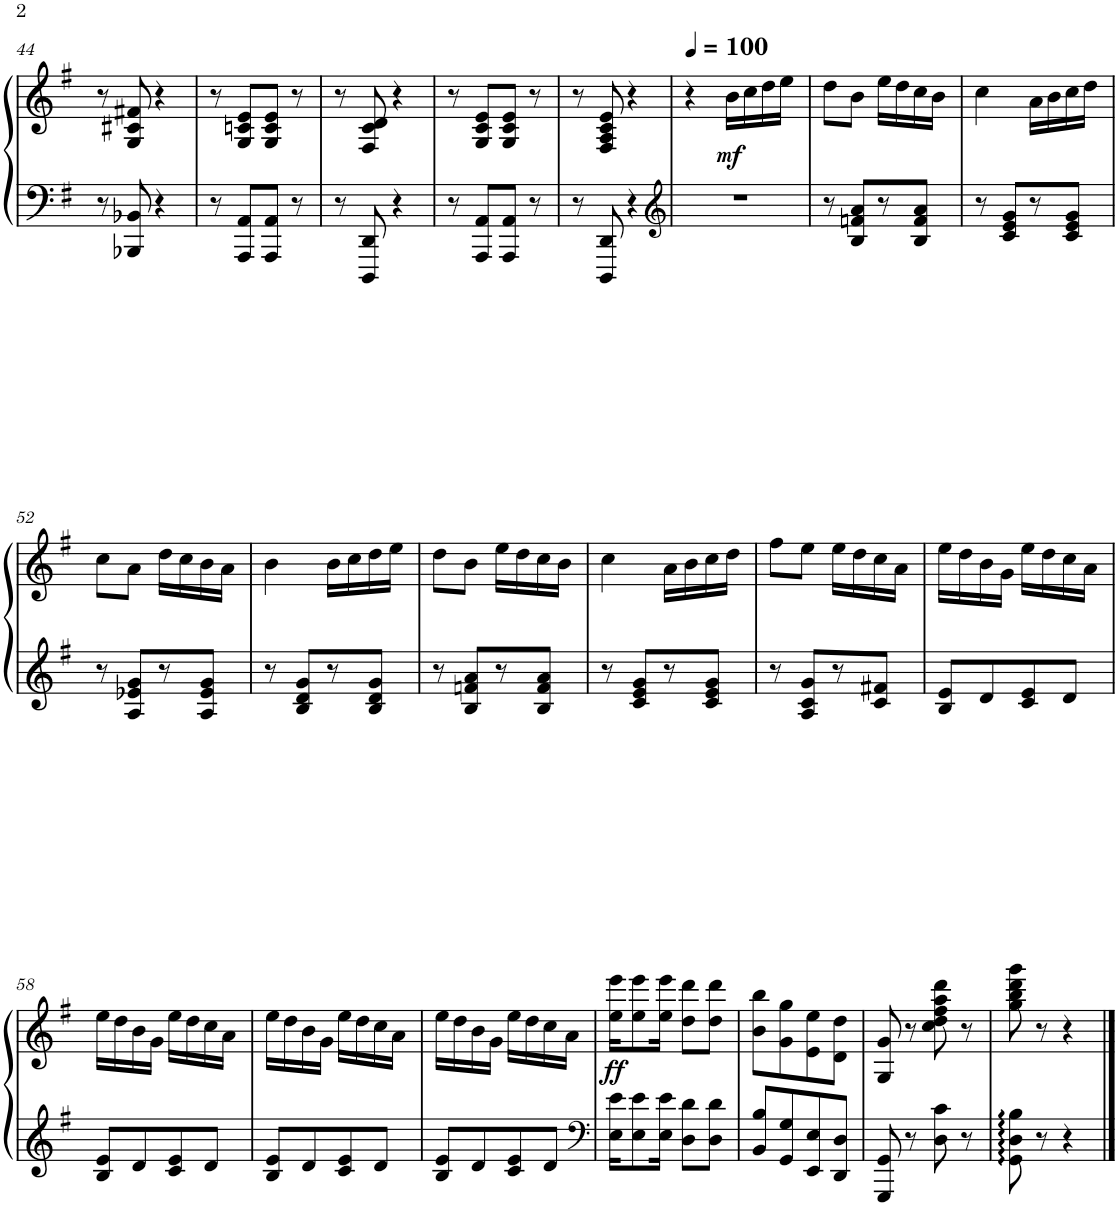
**kern	**kern	**dynam
*part1	*part1	*part1
*staff2	*staff1	*staff1/2
*I"Piano	*	*
*I'Pno	*	*
!!LO:PB:g=z
*clefF4	*clefG2	*
*k[f#]	*k[f#]	*
*M2/4	*M2/4	*
=44	=44	=44
8r	8r	.
8BBB-X/ 8BB-X/	8G/ 8c#X/ 8f#X/	.
4r	4r	.
=45	=45	=45
8r	8r	.
8AAA/ 8AA/L	8G/ 8cn/ 8e/L	.
8AAA/ 8AA/J	8G/ 8c/ 8e/J	.
8r	8r	.
=46	=46	=46
8r	8r	.
8DDD/ 8DD/	8F#/ 8c/ 8d/	.
4r	4r	.
=47	=47	=47
8r	8r	.
8AAA/ 8AA/L	8G/ 8c/ 8e/L	.
8AAA/ 8AA/J	8G/ 8c/ 8e/J	.
8r	8r	.
=48	=48	=48
8r	8r	.
8DDD/ 8DD/	8F#/ 8A/ 8c/ 8e/	.
4r	4r	.
=49	=49	=49
*clefG2	*	*
*	*MM100	*
2r	4r	.
!	!	!LO:DY:b
.	16b\LL	mf
.	16cc\	.
.	16dd\	.
.	16ee\JJ	.
=50	=50	=50
8r	8dd\L	.
8B/ 8fn/ 8a/L	8b\J	.
8r	16ee\LL	.
.	16dd\	.
8B/ 8f/ 8a/J	16cc\	.
.	16b\JJ	.
=51	=51	=51
8r	4cc\	.
8c/ 8e/ 8g/L	.	.
8r	16a\LL	.
.	16b\	.
8c/ 8e/ 8g/J	16cc\	.
.	16dd\JJ	.
!!LO:LB:g=z
=52	=52	=52
8r	8cc\L	.
8A/ 8e-X/ 8g/L	8a\J	.
8r	16dd\LL	.
.	16cc\	.
8A/ 8e-/ 8g/J	16b\	.
.	16a\JJ	.
=53	=53	=53
8r	4b\	.
8B/ 8d/ 8g/L	.	.
8r	16b\LL	.
.	16cc\	.
8B/ 8d/ 8g/J	16dd\	.
.	16ee\JJ	.
=54	=54	=54
8r	8dd\L	.
8B/ 8fn/ 8a/L	8b\J	.
8r	16ee\LL	.
.	16dd\	.
8B/ 8f/ 8a/J	16cc\	.
.	16b\JJ	.
=55	=55	=55
8r	4cc\	.
8c/ 8e/ 8g/L	.	.
8r	16a\LL	.
.	16b\	.
8c/ 8e/ 8g/J	16cc\	.
.	16dd\JJ	.
=56	=56	=56
8r	8ff#\L	.
8A/ 8c/ 8g/L	8ee\J	.
8r	16ee\LL	.
.	16dd\	.
8c/ 8f#X/J	16cc\	.
.	16a\JJ	.
=57	=57	=57
8B/ 8e/L	16ee\LL	.
.	16dd\	.
8d/	16b\	.
.	16g\JJ	.
8c/ 8e/	16ee\LL	.
.	16dd\	.
8d/J	16cc\	.
.	16a\JJ	.
!!LO:LB:g=z
=58	=58	=58
8B/ 8e/L	16ee\LL	.
.	16dd\	.
8d/	16b\	.
.	16g\JJ	.
8c/ 8e/	16ee\LL	.
.	16dd\	.
8d/J	16cc\	.
.	16a\JJ	.
=59	=59	=59
8B/ 8e/L	16ee\LL	.
.	16dd\	.
8d/	16b\	.
.	16g\JJ	.
8c/ 8e/	16ee\LL	.
.	16dd\	.
8d/J	16cc\	.
.	16a\JJ	.
=60	=60	=60
8B/ 8e/L	16ee\LL	.
.	16dd\	.
8d/	16b\	.
.	16g\JJ	.
8c/ 8e/	16ee\LL	.
.	16dd\	.
8d/J	16cc\	.
.	16a\JJ	.
=61	=61	=61
*clefF4	*	*
!	!	!LO:DY:b
16E\ 16e\KL	16ee\ 16eee\KL	ff
8E\ 8e\	8ee\ 8eee\	.
16E\ 16e\Jk	16ee\ 16eee\Jk	.
8D\ 8d\L	8dd\ 8ddd\L	.
8D\ 8d\J	8dd\ 8ddd\J	.
=62	=62	=62
8BB/ 8B/L	8b\ 8bb\L	.
8GG/ 8G/	8g\ 8gg\	.
8EE/ 8E/	8e\ 8ee\	.
8DD/ 8D/J	8d\ 8dd\J	.
=63	=63	=63
8GGG/ 8GG/	8G/ 8g/	.
8r	8r	.
8D\ 8c\	8cc\ 8dd\ 8ff#\ 8aa\ 8ddd\	.
8r	8r	.
=64	=64	=64
8GG\: 8D\: 8B\:	8gg\ 8bb\ 8ddd\ 8ggg\	.
8r	8r	.
4r	4r	.
==	==	==
*-	*-	*-
